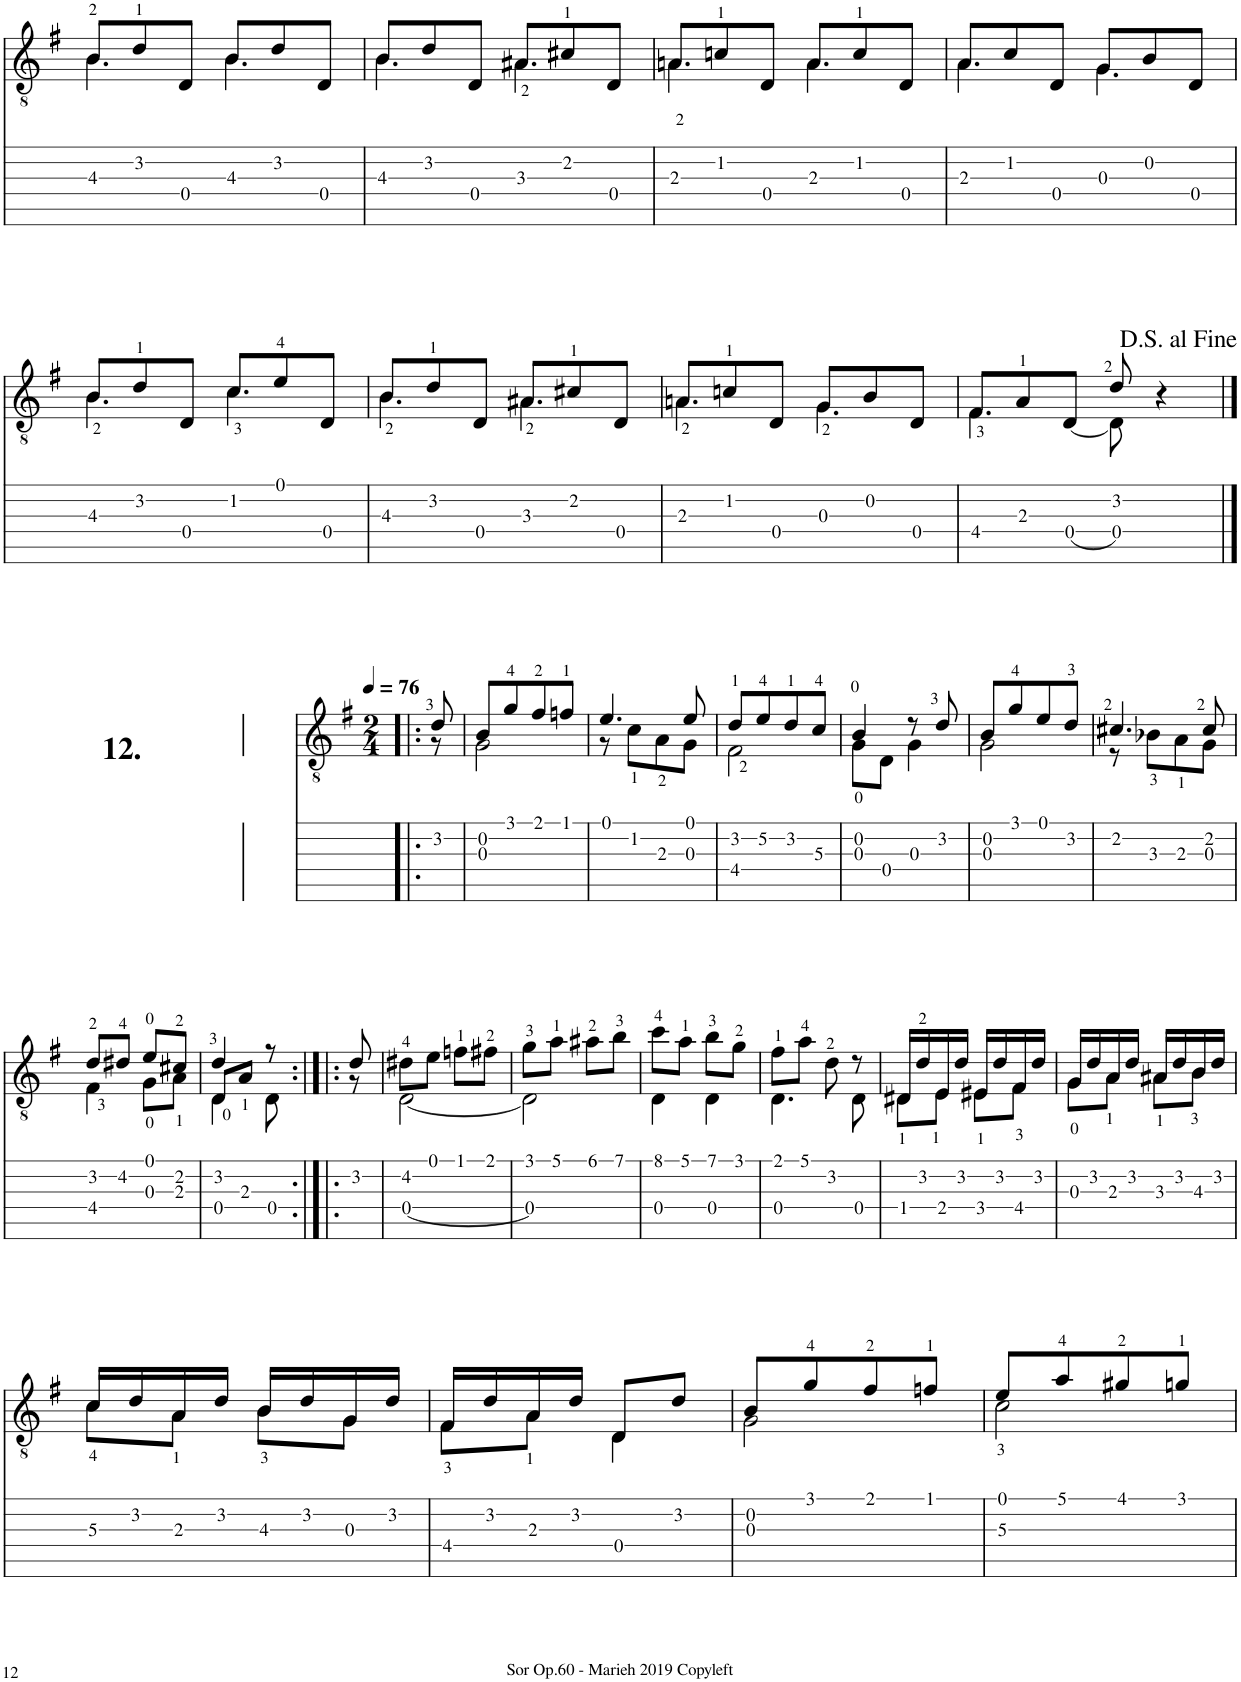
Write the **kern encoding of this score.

**kern	**kern
*part2	*part1
*staff2	*staff1
*I"Guitare classique (Tablature)	*I"Classical Guitar
!!LO:PB:g=z
*	*clefGv2
*k[f#]	*k[f#]
*M6/8	*M6/8
=27	=27
*^	*^
8BL	4.B	8B/L	4.B\
8d	.	8d/	.
8DJ	.	8D/J	.
8BL	4.B	8B/L	4.B\
8d	.	8d/	.
8DJ	.	8D/J	.
=28	=28	=28	=28
8BL	4.B	8B/L	4.B\
8d	.	8d/	.
8DJ	.	8D/J	.
8A#X<L	4.A#	8A#X</L	4.A#\
8c#X	.	8c#X/	.
8DJ	.	8D/J	.
=29	=29	=29	=29
8An<L	4.A	8An</L	4.A\
8cn	.	8cn/	.
8DJ	.	8D/J	.
8AL	4.A	8A/L	4.A\
8c	.	8c/	.
8DJ	.	8D/J	.
=30	=30	=30	=30
8AL	4.A	8A/L	4.A\
8c	.	8c/	.
8DJ	.	8D/J	.
8GL	4.G	8G/L	4.G\
8B	.	8B/	.
8DJ	.	8D/J	.
!!LO:LB:g=z	!!
=31	=31	=31	=31
8B<L	4.B	8B</L	4.B\
8d	.	8d/	.
8DJ	.	8D/J	.
8c<L	4.c	8c</L	4.c\
8e	.	8e/	.
8DJ	.	8D/J	.
=32	=32	=32	=32
8B<L	4.B	8B</L	4.B\
8d	.	8d/	.
8DJ	.	8D/J	.
8A#X<L	4.A#	8A#X</L	4.A#\
8c#X	.	8c#X/	.
8DJ	.	8D/J	.
=33	=33	=33	=33
8An<L	4.A	8An</L	4.A\
8cn	.	8cn/	.
8DJ	.	8D/J	.
8GL	4.G	8G/L	4.G\
8B	.	8B/	.
8DJ	.	8D/J	.
=34	=34	=34	=34
8F#<L	4.F#	8F#</L	4.F#\
8A	.	8A/	.
[<8DJ	.	[<8D/J	.
8d	8D]	8d/	8D\]
4r	4ryy	4r	4ryy
*v	*v	*	*
*	*v	*v
!!LO:LB:g=z
==1	==1
*stria6	*
*M2/4	*M2/4
2r	2r
=1X1	=1X1
4r	4r
8r	8r
=2X!|:	=2X!|:
*k[f#]	*k[f#]
*M2/4	*M2/4
*	*MM76
*^	*^
!	!	!LO:TX:a:B:t=12.	!
8d	8r	8d/	8r
=2	=2	=2	=2
8BL	2G	8B/L	2G\
8gJ	.	8g/	.
8f#L	.	8f#/	.
8fnJ	.	8fn/J	.
=3	=3	=3	=3
4.e	8r	4.e/	8r
.	8c	.	8c\L
.	8AL	.	8A\
8e	8GJ	8e/	8G\J
=4	=4	=4	=4
8dL	2F#	8d/L	2F#\
8eJ	.	8e/	.
8dL	.	8d/	.
8cJ	.	8c/J	.
=5	=5	=5	=5
4B	8GL	4B/	8G\L
.	8DJ	.	8D\J
8r	4G	8r	4G\
8d	.	8d/	.
=6	=6	=6	=6
8BL	2G	8B/L	2G\
8gJ	.	8g/	.
8eL	.	8e/	.
8dJ	.	8d/J	.
=7	=7	=7	=7
4.c#X	8r	4.c#X/	8r
.	8B-X	.	8B-X\L
.	8AL	.	8A\
8c#	8GJ	8c#/	8G\J
!!LO:LB:g=z	!!
=8	=8	=8	=8
8dL	4F#	8d/L	4F#\
8d#XJ	.	8d#X/J	.
8eL	8GL	8e/L	8G\L
8c#XJ	8AJ	8c#X/J	8A\J
=9	=9	=9	=9
*	*^	*	*^
4d	8DL	4D	4d/	8D/L	4D\
.	8AJ	.	.	8A</J	.
8r	8ryy	8D	8r	8ryy	8D\
*	*v	*v	*	*	*
*	*	*	*v	*v
=9X3:|!|:	=9X3:|!|:	=9X3:|!|:	=9X3:|!|:
8d	8r	8d/	8r
=10	=10	=10	=10
8d#XL	[2D	8d#X>\L	[2D\
8eJ	.	8e\J	.
8fnL	.	8fn>\L	.
8f#XJ	.	8f#X>\J	.
=11	=11	=11	=11
8gL	2D]	8g>\L	2D\]
8aJ	.	8a>\J	.
8a#XL	.	8a#X>\L	.
8bJ	.	8b>\J	.
=12	=12	=12	=12
8ccL	4D	8cc>\L	4D\
8aJ	.	8a>\J	.
8bL	4D	8b>\L	4D\
8gJ	.	8g>\J	.
=13	=13	=13	=13
8f#L	4.D	8f#>\L	4.D\
8aJ	.	8a>\J	.
8d	.	8d>\	.
8r	8D	8r	8D\
=14	=14	=14	=14
16D#X<LL	8r	16D#X</LL	8D#\L
16dJ	.	16d/	.
16E<L	8r	16E</	8E\J
16dJJ	.	16d/JJ	.
16E#X<LL	8r	16E#X</LL	8E#\L
16dJ	.	16d/	.
16F#<L	8r	16F#</	8F#\J
16dJJ	.	16d/JJ	.
=15	=15	=15	=15
16G<LL	8r	16G</LL	8G\L
16dJ	.	16d/	.
16A<L	8r	16A</	8A\J
16dJJ	.	16d/JJ	.
16A#X<LL	8r	16A#X</LL	8A#\L
16dJJ	.	16d/	.
16r	8B	16B</	8B\J
16d	.	16d/JJ	.
!!LO:LB:g=z	!!
=16	=16	=16	=16
16r	8c	16c</LL	8c\L
16dLL	.	16d/	.
16A<	8r	16A</	8A\J
16dJJ	.	16d/JJ	.
16r	8B	16B</LL	8B\L
16dLL	.	16d/	.
16G	8r	16G/	8G\J
16dJJ	.	16d/JJ	.
=17	=17	=17	=17
16F#<LL	8r	16F#</LL	8F#\L
16dJ	.	16d/	.
16A<L	8r	16A</	8A\J
16dJJ	.	16d/JJ	.
8DL	4r	8D/L	4D\
8dJ	.	8d/J	.
=18	=18	=18	=18
8BL	2G	8B/L	2G\
8gJ	.	8g/	.
8f#L	.	8f#/	.
8fnJ	.	8fn/J	.
=19	=19	=19	=19
8eL	2c	8e/L	2c\
8aJ	.	8a/	.
8g#XL	.	8g#X/	.
8gnJ	.	8gn/J	.
*v	*v	*	*
*	*v	*v
=	=
*-	*-
